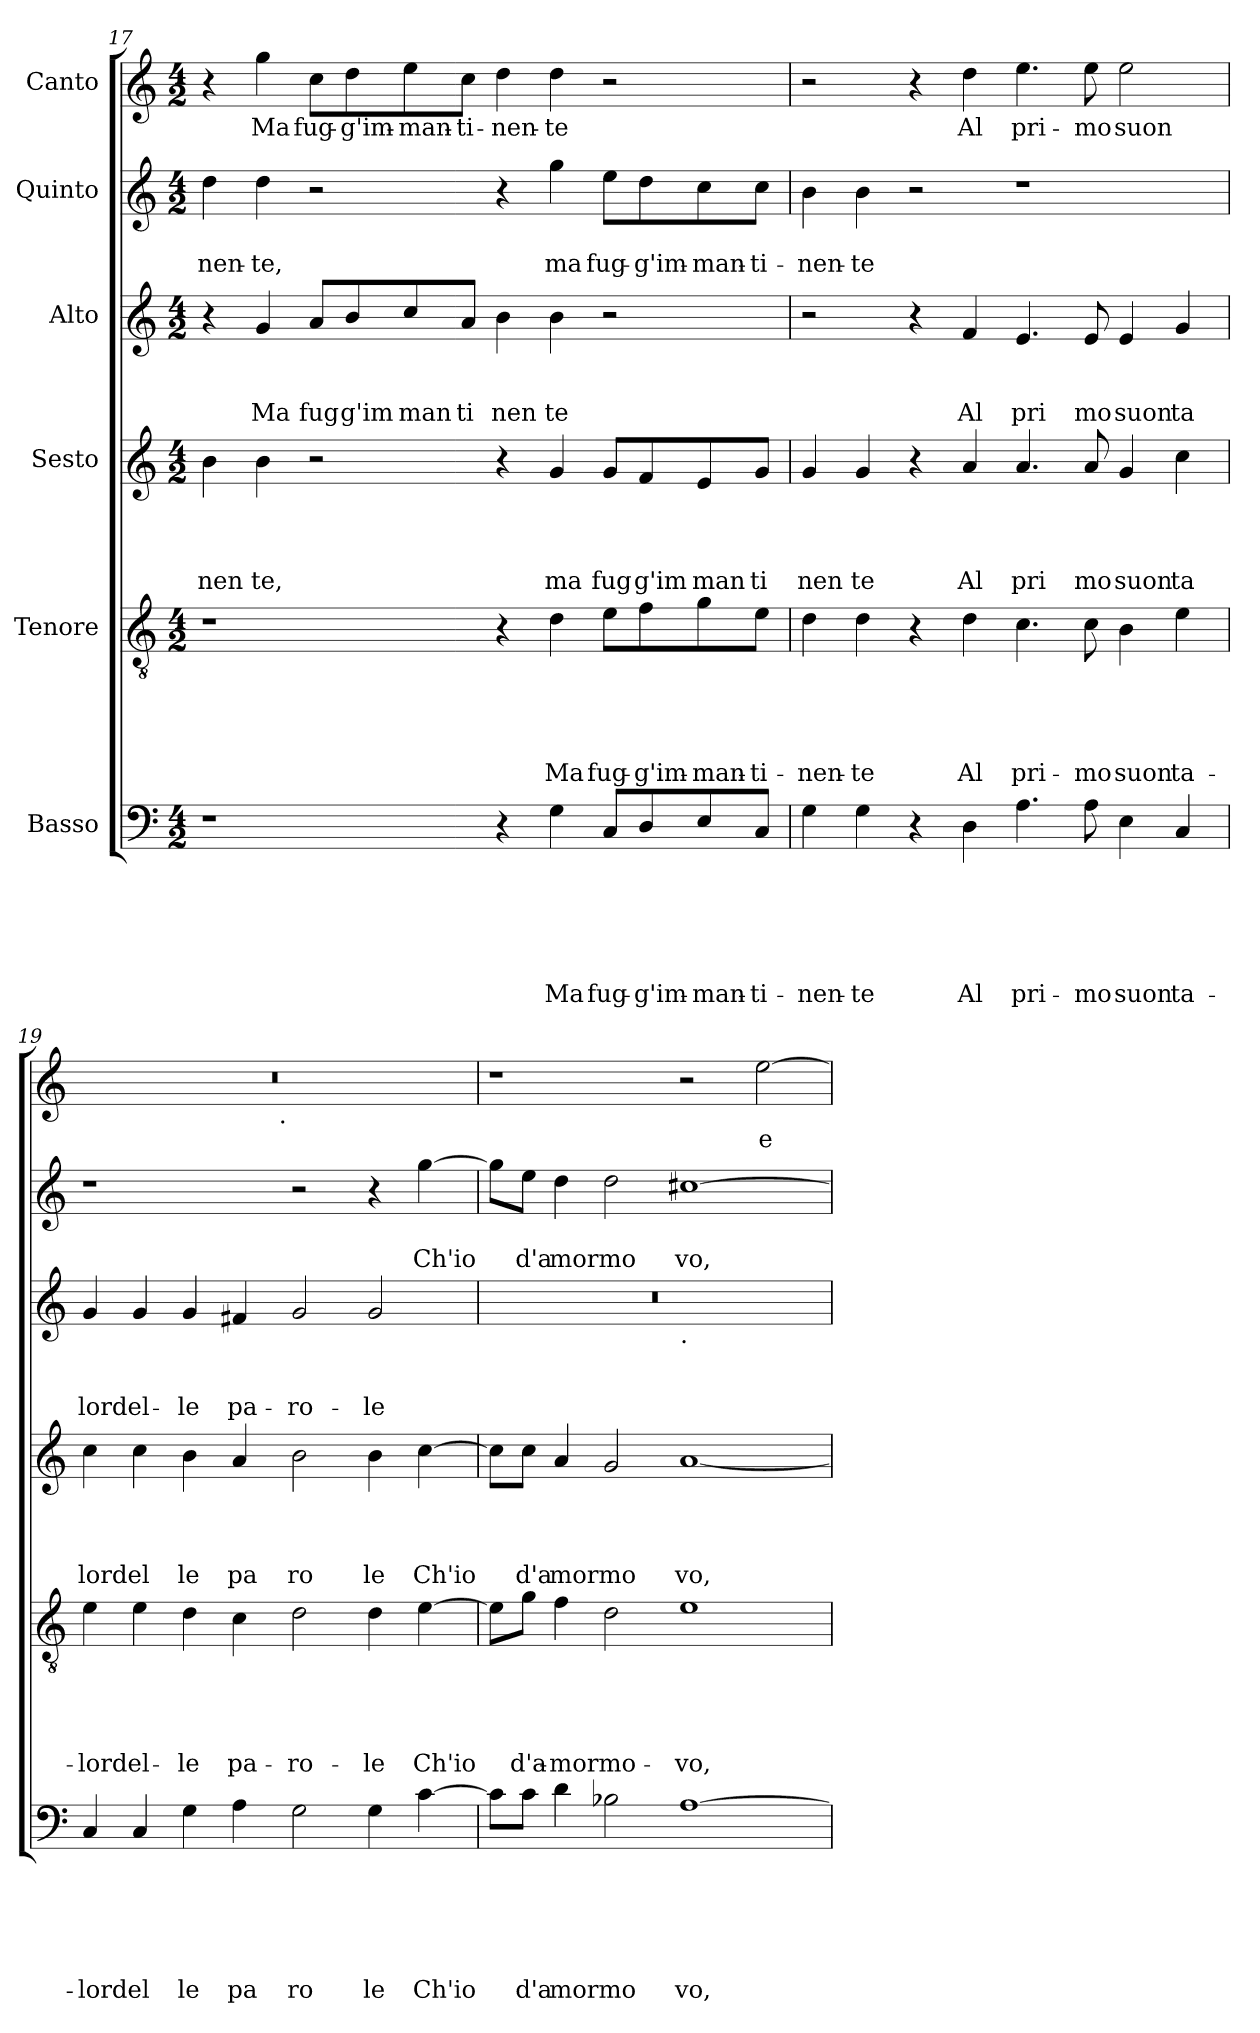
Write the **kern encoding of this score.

**kern	**text	**text	**text	**text	**text	**text	**kern	**text	**text	**text	**text	**text	**kern	**text	**text	**text	**text	**kern	**text	**text	**text	**kern	**text	**text	**kern	**text
*part6	*part6	*part6	*part6	*part6	*part6	*part6	*part5	*part5	*part5	*part5	*part5	*part5	*part4	*part4	*part4	*part4	*part4	*part3	*part3	*part3	*part3	*part2	*part2	*part2	*part1	*part1
*staff6	*staff6	*staff6	*staff6	*staff6	*staff6	*staff6	*staff5	*staff5	*staff5	*staff5	*staff5	*staff5	*staff4	*staff4	*staff4	*staff4	*staff4	*staff3	*staff3	*staff3	*staff3	*staff2	*staff2	*staff2	*staff1	*staff1
*I"Basso	*	*	*	*	*	*	*I"Tenore	*	*	*	*	*	*I"Sesto	*	*	*	*	*I"Alto	*	*	*	*I"Quinto	*	*	*I"Canto	*
*clefF4	*	*	*	*	*	*	*clefGv2	*	*	*	*	*	*clefG2	*	*	*	*	*clefG2	*	*	*	*clefG2	*	*	*clefG2	*
*k[]	*	*	*	*	*	*	*k[]	*	*	*	*	*	*k[]	*	*	*	*	*k[]	*	*	*	*k[]	*	*	*k[]	*
*C:	*	*	*	*	*	*	*C:	*	*	*	*	*	*C:	*	*	*	*	*C:	*	*	*	*C:	*	*	*C:	*
*M4/2	*	*	*	*	*	*	*M4/2	*	*	*	*	*	*M4/2	*	*	*	*	*M4/2	*	*	*	*M4/2	*	*	*M4/2	*
=17	=17	=17	=17	=17	=17	=17	=17	=17	=17	=17	=17	=17	=17	=17	=17	=17	=17	=17	=17	=17	=17	=17	=17	=17	=17	=17
!	!	!	!	!	!	!	!	!	!	!	!	!	!	!	!	!	!LO:LY:b	!	!	!	!	!	!	!LO:LY:b	!	!
1r	.	.	.	.	.	.	1r	.	.	.	.	.	4b\	.	.	.	nen	4r	.	.	.	4dd\	.	-nen-	4r	.
!	!	!	!	!	!	!	!	!	!	!	!	!	!	!	!	!	!LO:LY:b	!	!	!	!LO:LY:b	!	!	!LO:LY:b	!	!LO:LY:b
.	.	.	.	.	.	.	.	.	.	.	.	.	4b\	.	.	.	te,	4g/	.	.	Ma	4dd\	.	-te,	4gg\	Ma
!	!	!	!	!	!	!	!	!	!	!	!	!	!	!	!	!	!	!	!	!	!LO:LY:b	!	!	!	!	!LO:LY:b
.	.	.	.	.	.	.	.	.	.	.	.	.	2r	.	.	.	.	8a/L	.	.	fug	2r	.	.	8cc\L	fug-
!	!	!	!	!	!	!	!	!	!	!	!	!	!	!	!	!	!	!	!	!	!LO:LY:b	!	!	!	!	!LO:LY:b
.	.	.	.	.	.	.	.	.	.	.	.	.	.	.	.	.	.	8b/	.	.	g'im	.	.	.	8dd\	-g'im-
!	!	!	!	!	!	!	!	!	!	!	!	!	!	!	!	!	!	!	!	!	!LO:LY:b	!	!	!	!	!LO:LY:b
.	.	.	.	.	.	.	.	.	.	.	.	.	.	.	.	.	.	8cc/	.	.	man	.	.	.	8ee\	-man-
!	!	!	!	!	!	!	!	!	!	!	!	!	!	!	!	!	!	!	!	!	!LO:LY:b	!	!	!	!	!LO:LY:b
.	.	.	.	.	.	.	.	.	.	.	.	.	.	.	.	.	.	8a/J	.	.	ti	.	.	.	8cc\J	-ti-
!	!	!	!	!	!	!	!	!	!	!	!	!	!	!	!	!	!	!	!	!	!LO:LY:b	!	!	!	!	!LO:LY:b
4r	.	.	.	.	.	.	4r	.	.	.	.	.	4r	.	.	.	.	4b\	.	.	nen	4r	.	.	4dd\	-nen-
!	!	!	!	!	!	!LO:LY:b	!	!	!	!	!	!LO:LY:b	!	!	!	!	!LO:LY:b	!	!	!	!LO:LY:b	!	!	!LO:LY:b	!	!LO:LY:b
4G\	.	.	.	.	.	Ma	4d\	.	.	.	.	Ma	4g/	.	.	.	ma	4b\	.	.	te	4gg\	.	ma	4dd\	-te
!	!	!	!	!	!	!LO:LY:b	!	!	!	!	!	!LO:LY:b	!	!	!	!	!LO:LY:b	!	!	!	!	!	!	!LO:LY:b	!	!
8C/L	.	.	.	.	.	fug-	8e\L	.	.	.	.	fug-	8g/L	.	.	.	fug	2r	.	.	.	8ee\L	.	fug-	2r	.
!	!	!	!	!	!	!LO:LY:b	!	!	!	!	!	!LO:LY:b	!	!	!	!	!LO:LY:b	!	!	!	!	!	!	!LO:LY:b	!	!
8D/	.	.	.	.	.	-g'im-	8f\	.	.	.	.	-g'im-	8f/	.	.	.	g'im	.	.	.	.	8dd\	.	-g'im-	.	.
!	!	!	!	!	!	!LO:LY:b	!	!	!	!	!	!LO:LY:b	!	!	!	!	!LO:LY:b	!	!	!	!	!	!	!LO:LY:b	!	!
8E/	.	.	.	.	.	-man-	8g\	.	.	.	.	-man-	8e/	.	.	.	man	.	.	.	.	8cc\	.	-man-	.	.
!	!	!	!	!	!	!LO:LY:b	!	!	!	!	!	!LO:LY:b	!	!	!	!	!LO:LY:b	!	!	!	!	!	!	!LO:LY:b	!	!
8C/J	.	.	.	.	.	-ti-	8e\J	.	.	.	.	-ti-	8g/J	.	.	.	ti	.	.	.	.	8cc\J	.	-ti-	.	.
=18	=18	=18	=18	=18	=18	=18	=18	=18	=18	=18	=18	=18	=18	=18	=18	=18	=18	=18	=18	=18	=18	=18	=18	=18	=18	=18
!	!	!	!	!	!	!LO:LY:b	!	!	!	!	!	!LO:LY:b	!	!	!	!	!LO:LY:b	!	!	!	!	!	!	!LO:LY:b	!	!
4G\	.	.	.	.	.	-nen-	4d\	.	.	.	.	-nen-	4g/	.	.	.	nen	2r	.	.	.	4b\	.	-nen-	2r	.
!	!	!	!	!	!	!LO:LY:b	!	!	!	!	!	!LO:LY:b	!	!	!	!	!LO:LY:b	!	!	!	!	!	!	!LO:LY:b	!	!
4G\	.	.	.	.	.	-te	4d\	.	.	.	.	-te	4g/	.	.	.	te	.	.	.	.	4b\	.	-te	.	.
4r	.	.	.	.	.	.	4r	.	.	.	.	.	4r	.	.	.	.	4r	.	.	.	2r	.	.	4r	.
!	!	!	!	!	!	!LO:LY:b	!	!	!	!	!	!LO:LY:b	!	!	!	!	!LO:LY:b	!	!	!	!LO:LY:b	!	!	!	!	!LO:LY:b
4D\	.	.	.	.	.	Al	4d\	.	.	.	.	Al	4a/	.	.	.	Al	4f/	.	.	Al	.	.	.	4dd\	Al
!	!	!	!	!	!	!LO:LY:b	!	!	!	!	!	!LO:LY:b	!	!	!	!	!LO:LY:b	!	!	!	!LO:LY:b	!	!	!	!	!LO:LY:b
4.A\	.	.	.	.	.	pri-	4.c\	.	.	.	.	pri-	4.a/	.	.	.	pri	4.e/	.	.	pri	1r	.	.	4.ee\	pri-
!	!	!	!	!	!	!LO:LY:b	!	!	!	!	!	!LO:LY:b	!	!	!	!	!LO:LY:b	!	!	!	!LO:LY:b	!	!	!	!	!LO:LY:b
8A\	.	.	.	.	.	-mo	8c\	.	.	.	.	-mo	8a/	.	.	.	mo	8e/	.	.	mo	.	.	.	8ee\	-mo
!	!	!	!	!	!	!LO:LY:b	!	!	!	!	!	!LO:LY:b	!	!	!	!	!LO:LY:b	!	!	!	!LO:LY:b	!	!	!	!	!LO:LY:b
4E\	.	.	.	.	.	suon	4B\	.	.	.	.	suon	4g/	.	.	.	suon	4e/	.	.	suon	.	.	.	2ee\	suon
!	!	!	!	!	!	!LO:LY:b	!	!	!	!	!	!LO:LY:b	!	!	!	!	!LO:LY:b	!	!	!	!LO:LY:b	!	!	!	!	!
4C/	.	.	.	.	.	ta-	4e\	.	.	.	.	ta-	4cc\	.	.	.	ta	4g/	.	.	ta	.	.	.	.	.
!!LO:PB:g=z
=19	=19	=19	=19	=19	=19	=19	=19	=19	=19	=19	=19	=19	=19	=19	=19	=19	=19	=19	=19	=19	=19	=19	=19	=19	=19	=19
!	!	!	!	!	!	!LO:LY:b	!	!	!	!	!	!LO:LY:b	!	!	!	!	!LO:LY:b	!	!	!	!LO:LY:b	!	!	!	!	!
*	*	*	*	*	*	*	*	*	*	*	*	*	*	*	*	*	*	*	*	*	*	*	*	*	*^	*
4C/	.	.	.	.	.	-lordel	4e\	.	.	.	.	-lordel-	4cc\	.	.	.	lordel	4g/	.	.	lordel-	1r	.	.	0r	2ryy	.
4C/	.	.	.	.	.	.	4e\	.	.	.	.	.	4cc\	.	.	.	.	4g/	.	.	.	.	.	.	.	.	.
!	!	!	!	!	!	!LO:LY:b	!	!	!	!	!	!LO:LY:b	!	!	!	!	!LO:LY:b	!	!	!	!LO:LY:b	!	!	!	!	!	!
4G\	.	.	.	.	.	le	4d\	.	.	.	.	-le	4b\	.	.	.	le	4g/	.	.	-le	.	.	.	.	4...ryy	.
!	!	!	!	!	!	!LO:LY:b	!	!	!	!	!	!LO:LY:b	!	!	!	!	!LO:LY:b	!	!	!	!LO:LY:b	!	!	!	!	!	!
4A\	.	.	.	.	.	pa	4c\	.	.	.	.	pa-	4a/	.	.	.	pa	4f#X/	.	.	pa-	.	.	.	.	.	.
!	!	!	!	!	!	!	!	!	!	!	!	!	!	!	!	!	!	!	!	!	!	!	!	!	!	!LO:TX:b:t=.	!
.	.	.	.	.	.	.	.	.	.	.	.	.	.	.	.	.	.	.	.	.	.	.	.	.	.	1ryy	.
!	!	!	!	!	!	!LO:LY:b	!	!	!	!	!	!LO:LY:b	!	!	!	!	!LO:LY:b	!	!	!	!LO:LY:b	!	!	!	!	!	!
2G\	.	.	.	.	.	ro	2d\	.	.	.	.	-ro-	2b\	.	.	.	ro	2g/	.	.	-ro-	2r	.	.	.	.	.
!	!	!	!	!	!	!LO:LY:b	!	!	!	!	!	!LO:LY:b	!	!	!	!	!LO:LY:b	!	!	!	!LO:LY:b	!	!	!	!	!	!
4G\	.	.	.	.	.	le	4d\	.	.	.	.	-le	4b\	.	.	.	le	2g/	.	.	-le	4r	.	.	.	.	.
!	!	!	!	!	!	!LO:LY:b	!	!	!	!	!	!LO:LY:b	!	!	!	!	!LO:LY:b	!	!	!	!	!	!	!LO:LY:b	!	!	!
[>4c\	.	.	.	.	.	Ch'io	[>4e\	.	.	.	.	Ch'io	[>4cc\	.	.	.	Ch'io	.	.	.	.	[>4gg\	.	Ch'io	.	.	.
.	.	.	.	.	.	.	.	.	.	.	.	.	.	.	.	.	.	.	.	.	.	.	.	.	.	32ryy	.
*	*	*	*	*	*	*	*	*	*	*	*	*	*	*	*	*	*	*	*	*	*	*	*	*	*v	*v	*
=20	=20	=20	=20	=20	=20	=20	=20	=20	=20	=20	=20	=20	=20	=20	=20	=20	=20	=20	=20	=20	=20	=20	=20	=20	=20	=20
*	*	*	*	*	*	*	*	*	*	*	*	*	*	*	*	*	*	*^	*	*	*	*	*	*	*	*
8c\L]	.	.	.	.	.	.	8e\L]	.	.	.	.	.	8cc\L]	.	.	.	.	0r	1ryy	.	.	.	8gg\L]	.	.	1r	.
!	!	!	!	!	!	!LO:LY:b	!	!	!	!	!	!LO:LY:b	!	!	!	!	!LO:LY:b	!	!	!	!	!	!	!	!LO:LY:b	!	!
8c\J	.	.	.	.	.	d'a	8g\J	.	.	.	.	d'a-	8cc\J	.	.	.	d'a	.	.	.	.	.	8ee\J	.	d'a	.	.
!	!	!	!	!	!	!LO:LY:b	!	!	!	!	!	!LO:LY:b	!	!	!	!	!LO:LY:b	!	!	!	!	!	!	!	!LO:LY:b	!	!
4d\	.	.	.	.	.	mormo	4f\	.	.	.	.	-mormo-	4a/	.	.	.	mormo	.	.	.	.	.	4dd\	.	mormo	.	.
2B-X\	.	.	.	.	.	.	2d\	.	.	.	.	.	2g/	.	.	.	.	.	.	.	.	.	2dd\	.	.	.	.
!	!	!	!	!	!	!	!	!	!	!	!	!	!	!	!	!	!	!	!LO:TX:b:t=.	!	!	!	!	!	!	!	!
!	!	!	!	!	!	!LO:LY:b	!	!	!	!	!	!LO:LY:b	!	!	!	!	!LO:LY:b	!	!	!	!	!	!	!	!LO:LY:b	!	!
[>1A	.	.	.	.	.	vo,	1e	.	.	.	.	-vo,	[<1a	.	.	.	vo,	.	1ryy	.	.	.	[>1cc#X	.	vo,	2r	.
!	!	!	!	!	!	!	!	!	!	!	!	!	!	!	!	!	!	!	!	!	!	!	!	!	!	!	!LO:LY:b
.	.	.	.	.	.	.	.	.	.	.	.	.	.	.	.	.	.	.	.	.	.	.	.	.	.	[>2ee\	e
*	*	*	*	*	*	*	*	*	*	*	*	*	*	*	*	*	*	*v	*v	*	*	*	*	*	*	*	*
=	=	=	=	=	=	=	=	=	=	=	=	=	=	=	=	=	=	=	=	=	=	=	=	=	=	=
*-	*-	*-	*-	*-	*-	*-	*-	*-	*-	*-	*-	*-	*-	*-	*-	*-	*-	*-	*-	*-	*-	*-	*-	*-	*-	*-
